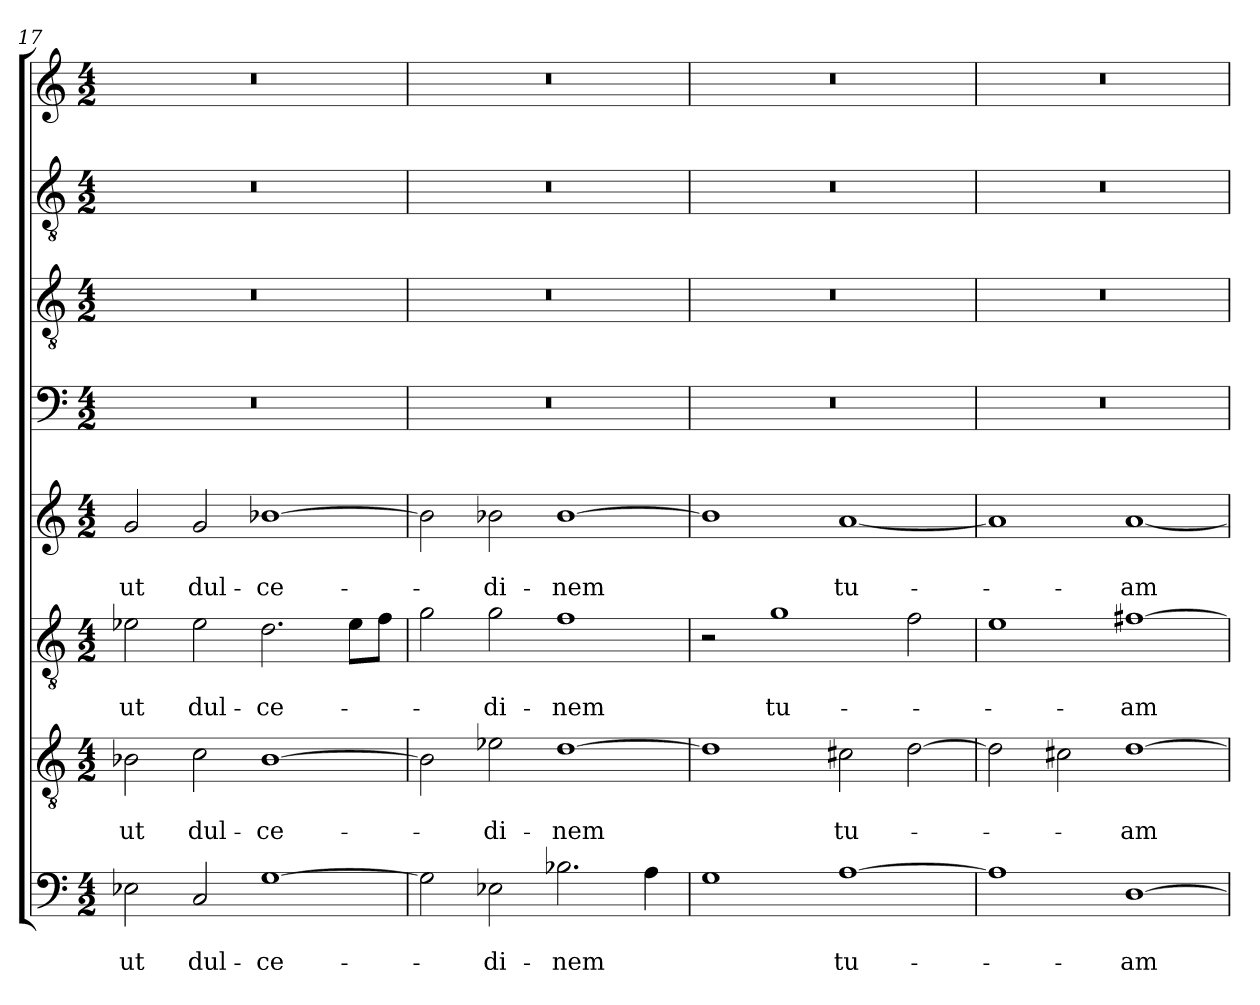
**kern	**text	**text	**kern	**text	**text	**kern	**text	**text	**kern	**text	**text	**kern	**kern	**kern	**kern
*part8	*part8	*part8	*part7	*part7	*part7	*part6	*part6	*part6	*part5	*part5	*part5	*part4	*part3	*part2	*part1
*staff8	*staff8	*staff8	*staff7	*staff7	*staff7	*staff6	*staff6	*staff6	*staff5	*staff5	*staff5	*staff4	*staff3	*staff2	*staff1
*clefF4	*	*	*clefGv2	*	*	*clefGv2	*	*	*clefG2	*	*	*clefF4	*clefGv2	*clefGv2	*clefG2
*k[]	*	*	*k[]	*	*	*k[]	*	*	*k[]	*	*	*k[]	*k[]	*k[]	*k[]
*C:	*	*	*C:	*	*	*C:	*	*	*C:	*	*	*C:	*C:	*C:	*C:
*M4/2	*	*	*M4/2	*	*	*M4/2	*	*	*M4/2	*	*	*M4/2	*M4/2	*M4/2	*M4/2
=17	=17	=17	=17	=17	=17	=17	=17	=17	=17	=17	=17	=17	=17	=17	=17
!	!	!LO:LY:b	!	!	!LO:LY:b	!	!	!LO:LY:b	!	!	!LO:LY:b	!	!	!	!
2E-X\	.	ut	2B-X\	.	ut	2e-X\	.	ut	2g/	.	ut	0r	0r	0r	0r
!	!	!LO:LY:b	!	!	!LO:LY:b	!	!	!LO:LY:b	!	!	!LO:LY:b	!	!	!	!
2C/	.	dul-	2c\	.	dul-	2e-\	.	dul-	2g/	.	dul-	.	.	.	.
!	!	!LO:LY:b	!	!	!LO:LY:b	!	!	!LO:LY:b	!	!	!LO:LY:b	!	!	!	!
[1G	.	-ce-	[1B-	.	-ce-	2.d\	.	-ce-	[1b-X	.	-ce-	.	.	.	.
.	.	.	.	.	.	8e-\L	.	.	.	.	.	.	.	.	.
.	.	.	.	.	.	8f\J	.	.	.	.	.	.	.	.	.
=18	=18	=18	=18	=18	=18	=18	=18	=18	=18	=18	=18	=18	=18	=18	=18
2G\]	.	.	2B-\]	.	.	2g\	.	.	2b-\]	.	.	0r	0r	0r	0r
!	!	!LO:LY:b	!	!	!LO:LY:b	!	!	!LO:LY:b	!	!	!LO:LY:b	!	!	!	!
2E-X\	.	-di-	2e-X\	.	-di-	2g\	.	-di-	2b-X\	.	-di-	.	.	.	.
!	!	!LO:LY:b	!	!	!LO:LY:b	!	!	!LO:LY:b	!	!	!LO:LY:b	!	!	!	!
2.B-X\	.	-nem	[1d	.	-nem	1f	.	-nem	[1b-	.	-nem	.	.	.	.
4A\	.	.	.	.	.	.	.	.	.	.	.	.	.	.	.
!!LO:LB:g=z
=19	=19	=19	=19	=19	=19	=19	=19	=19	=19	=19	=19	=19	=19	=19	=19
1G	.	.	1d]	.	.	2r	.	.	1b-]	.	.	0r	0r	0r	0r
!	!	!	!	!	!	!	!	!LO:LY:b	!	!	!	!	!	!	!
.	.	.	.	.	.	1g	.	tu-	.	.	.	.	.	.	.
!	!	!LO:LY:b	!	!	!LO:LY:b	!	!	!	!	!	!LO:LY:b	!	!	!	!
[1A	.	tu-	2c#X\	.	tu-	.	.	.	[1a	.	tu-	.	.	.	.
.	.	.	[2d\	.	.	2f\	.	.	.	.	.	.	.	.	.
=20	=20	=20	=20	=20	=20	=20	=20	=20	=20	=20	=20	=20	=20	=20	=20
1A]	.	.	2d\]	.	.	1e	.	.	1a]	.	.	0r	0r	0r	0r
.	.	.	2c#X\	.	.	.	.	.	.	.	.	.	.	.	.
!	!	!LO:LY:b	!	!	!LO:LY:b	!	!	!LO:LY:b	!	!	!LO:LY:b	!	!	!	!
[1D	.	-am	[1d	.	-am	[1f#X	.	-am	[1a	.	-am	.	.	.	.
=	=	=	=	=	=	=	=	=	=	=	=	=	=	=	=
*-	*-	*-	*-	*-	*-	*-	*-	*-	*-	*-	*-	*-	*-	*-	*-
